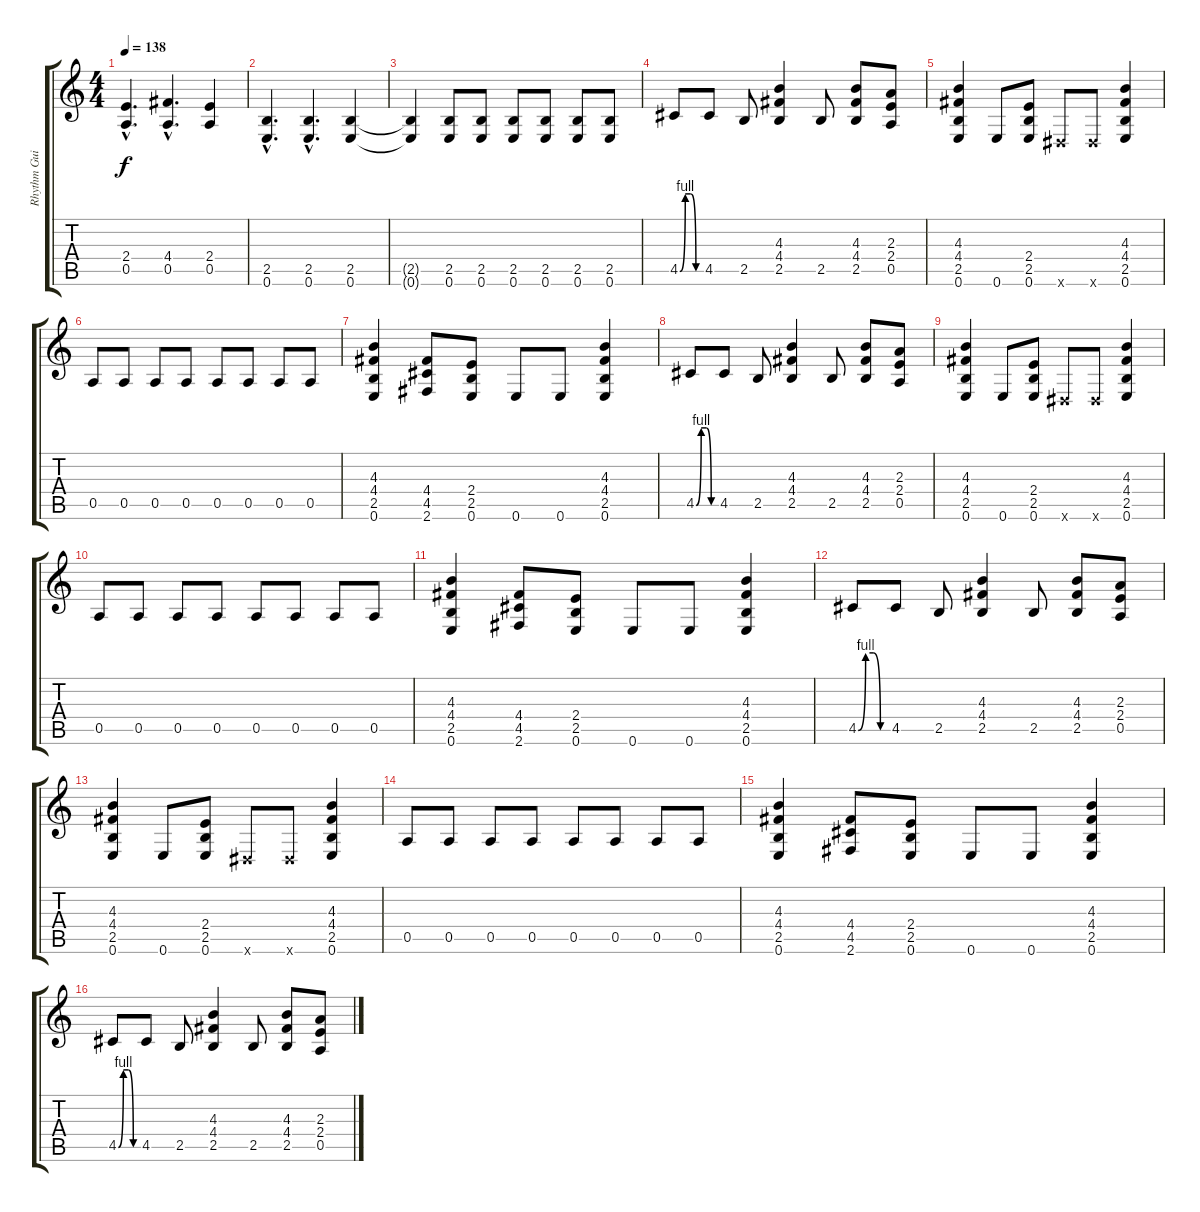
\track ("Rhythm Guitar II" "Rhythm Gui") {instrument distortionguitar}
\staff {score tabs}
\tuning (E4 B3 G3 D3 A2 E2) {hide}
\ts (4 4)
\tempo 138
\clef g2
\ks c
(2.4{hac} 0.5{hac}).4{d dy f} (4.4{hac} 0.5{hac}).4{d} (2.4 0.5).4 |
(2.5{hac} 0.6{hac}).4{d} (2.5{hac} 0.6{hac}).4{d} (2.5 0.6).4 |
(2.5{t} 0.6{t}).4 (2.5 0.6).8 (2.5 0.6).8 (2.5 0.6).8 (2.5 0.6).8 (2.5 0.6).8 (2.5 0.6).8 |
4.5{be (custom 0 0 15 4 30 4 45 0 60 0)}.8 4.5.8 2.5.8 (4.3 4.4 2.5).4 2.5.8 (4.3 4.4 2.5).8 (2.3 2.4 0.5).8 |
(4.3 4.4 2.5 0.6).4 0.6.8 (2.4 2.5 0.6).8 -1.6{x}.8 -1.6{x}.8 (4.3 4.4 2.5 0.6).4 |
0.5.8 0.5.8 0.5.8 0.5.8 0.5.8 0.5.8 0.5.8 0.5.8 |
(4.3 4.4 2.5 0.6).4 (4.4 4.5 2.6).8 (2.4 2.5 0.6).8 0.6.8 0.6.8 (4.3 4.4 2.5 0.6).4 |
4.5{be (custom 0 0 15 4 30 4 45 0 60 0)}.8 4.5.8 2.5.8 (4.3 4.4 2.5).4 2.5.8 (4.3 4.4 2.5).8 (2.3 2.4 0.5).8 |
(4.3 4.4 2.5 0.6).4 0.6.8 (2.4 2.5 0.6).8 -1.6{x}.8 -1.6{x}.8 (4.3 4.4 2.5 0.6).4 |
0.5.8 0.5.8 0.5.8 0.5.8 0.5.8 0.5.8 0.5.8 0.5.8 |
(4.3 4.4 2.5 0.6).4 (4.4 4.5 2.6).8 (2.4 2.5 0.6).8 0.6.8 0.6.8 (4.3 4.4 2.5 0.6).4 |
4.5{be (custom 0 0 15 4 30 4 45 0 60 0)}.8 4.5.8 2.5.8 (4.3 4.4 2.5).4 2.5.8 (4.3 4.4 2.5).8 (2.3 2.4 0.5).8 |
(4.3 4.4 2.5 0.6).4 0.6.8 (2.4 2.5 0.6).8 -1.6{x}.8 -1.6{x}.8 (4.3 4.4 2.5 0.6).4 |
0.5.8 0.5.8 0.5.8 0.5.8 0.5.8 0.5.8 0.5.8 0.5.8 |
(4.3 4.4 2.5 0.6).4 (4.4 4.5 2.6).8 (2.4 2.5 0.6).8 0.6.8 0.6.8 (4.3 4.4 2.5 0.6).4 |
4.5{be (custom 0 0 15 4 30 4 45 0 60 0)}.8 4.5.8 2.5.8 (4.3 4.4 2.5).4 2.5.8 (4.3 4.4 2.5).8 (2.3 2.4 0.5).8
